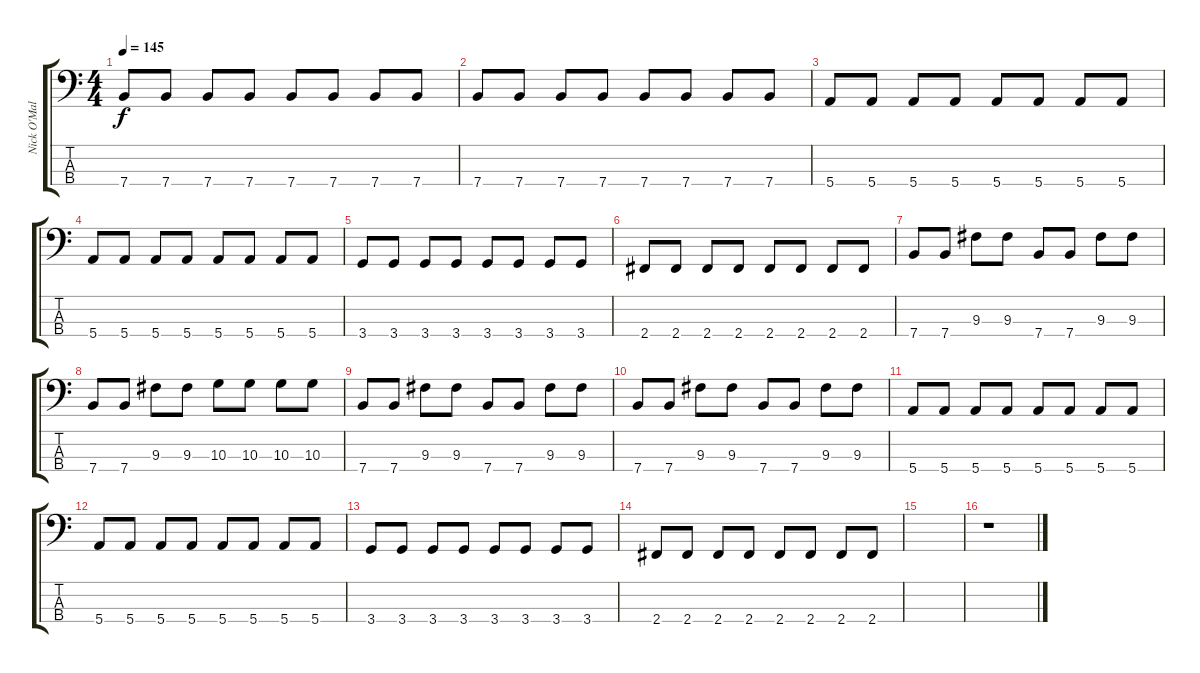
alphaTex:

\track ("Nick O'Malley" "Nick O'Mal") {instrument electricbasspick}
\staff {score tabs}
\tuning (G2 D2 A1 E1) {hide}
\ts (4 4)
\tempo 145
\clef f4
\ks c
7.4.8{dy f} 7.4.8 7.4.8 7.4.8 7.4.8 7.4.8 7.4.8 7.4.8 |
7.4.8 7.4.8 7.4.8 7.4.8 7.4.8 7.4.8 7.4.8 7.4.8 |
5.4.8 5.4.8 5.4.8 5.4.8 5.4.8 5.4.8 5.4.8 5.4.8 |
5.4.8 5.4.8 5.4.8 5.4.8 5.4.8 5.4.8 5.4.8 5.4.8 |
3.4.8 3.4.8 3.4.8 3.4.8 3.4.8 3.4.8 3.4.8 3.4.8 |
2.4.8 2.4.8 2.4.8 2.4.8 2.4.8 2.4.8 2.4.8 2.4.8 |
7.4.8 7.4.8 9.3.8 9.3.8 7.4.8 7.4.8 9.3.8 9.3.8 |
7.4.8 7.4.8 9.3.8 9.3.8 10.3.8 10.3.8 10.3.8 10.3.8 |
7.4.8 7.4.8 9.3.8 9.3.8 7.4.8 7.4.8 9.3.8 9.3.8 |
7.4.8 7.4.8 9.3.8 9.3.8 7.4.8 7.4.8 9.3.8 9.3.8 |
5.4.8 5.4.8 5.4.8 5.4.8 5.4.8 5.4.8 5.4.8 5.4.8 |
5.4.8 5.4.8 5.4.8 5.4.8 5.4.8 5.4.8 5.4.8 5.4.8 |
3.4.8 3.4.8 3.4.8 3.4.8 3.4.8 3.4.8 3.4.8 3.4.8 |
2.4.8 2.4.8 2.4.8 2.4.8 2.4.8 2.4.8 2.4.8 2.4.8 |
|
r.1
